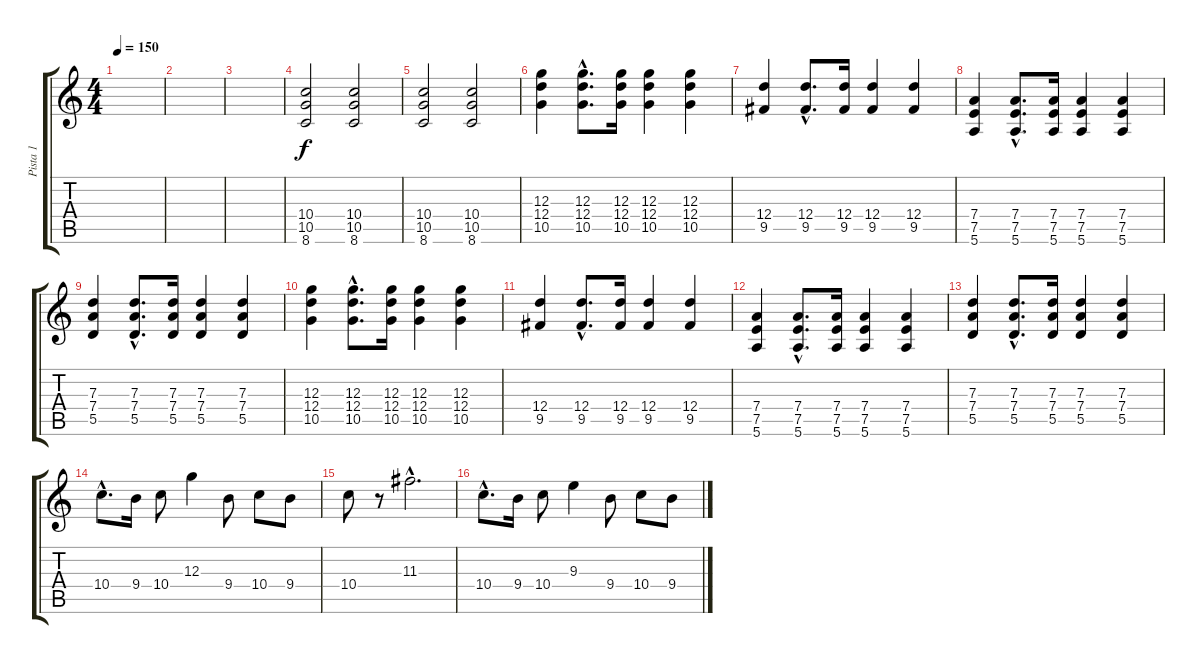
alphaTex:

\track ("Pista 1" "Pista 1") {instrument distortionguitar}
\staff {score tabs}
\tuning (E4 B3 G3 D3 A2 E2) {hide}
\ts (4 4)
\tempo 150
\clef g2
\ks c
|
|
|
(10.4 10.5 8.6).2 (10.4 10.5 8.6).2 |
(10.4 10.5 8.6).2 (10.4 10.5 8.6).2 |
(12.3 12.4 10.5).4 (12.3{hac} 12.4{hac} 10.5{hac}).8{d} (12.3 12.4 10.5).16 (12.3 12.4 10.5).4 (12.3 12.4 10.5).4 |
(12.4 9.5).4 (12.4{hac} 9.5{hac}).8{d} (12.4 9.5).16 (12.4 9.5).4 (12.4 9.5).4 |
(7.4 7.5 5.6).4 (7.4{hac} 7.5{hac} 5.6{hac}).8{d} (7.4 7.5 5.6).16 (7.4 7.5 5.6).4 (7.4 7.5 5.6).4 |
(7.3 7.4 5.5).4 (7.3{hac} 7.4{hac} 5.5{hac}).8{d} (7.3 7.4 5.5).16 (7.3 7.4 5.5).4 (7.3 7.4 5.5).4 |
(12.3 12.4 10.5).4 (12.3{hac} 12.4{hac} 10.5{hac}).8{d} (12.3 12.4 10.5).16 (12.3 12.4 10.5).4 (12.3 12.4 10.5).4 |
(12.4 9.5).4 (12.4{hac} 9.5{hac}).8{d} (12.4 9.5).16 (12.4 9.5).4 (12.4 9.5).4 |
(7.4 7.5 5.6).4 (7.4{hac} 7.5{hac} 5.6{hac}).8{d} (7.4 7.5 5.6).16 (7.4 7.5 5.6).4 (7.4 7.5 5.6).4 |
(7.3 7.4 5.5).4 (7.3{hac} 7.4{hac} 5.5{hac}).8{d} (7.3 7.4 5.5).16 (7.3 7.4 5.5).4 (7.3 7.4 5.5).4 |
10.4{hac}.8{d} 9.4.16 10.4.8 12.3.4 9.4.8 10.4.8 9.4.8 |
10.4.8 r.8 11.3{hac}.2{d} |
10.4{hac}.8{d} 9.4.16 10.4.8 9.3.4 9.4.8 10.4.8 9.4.8
